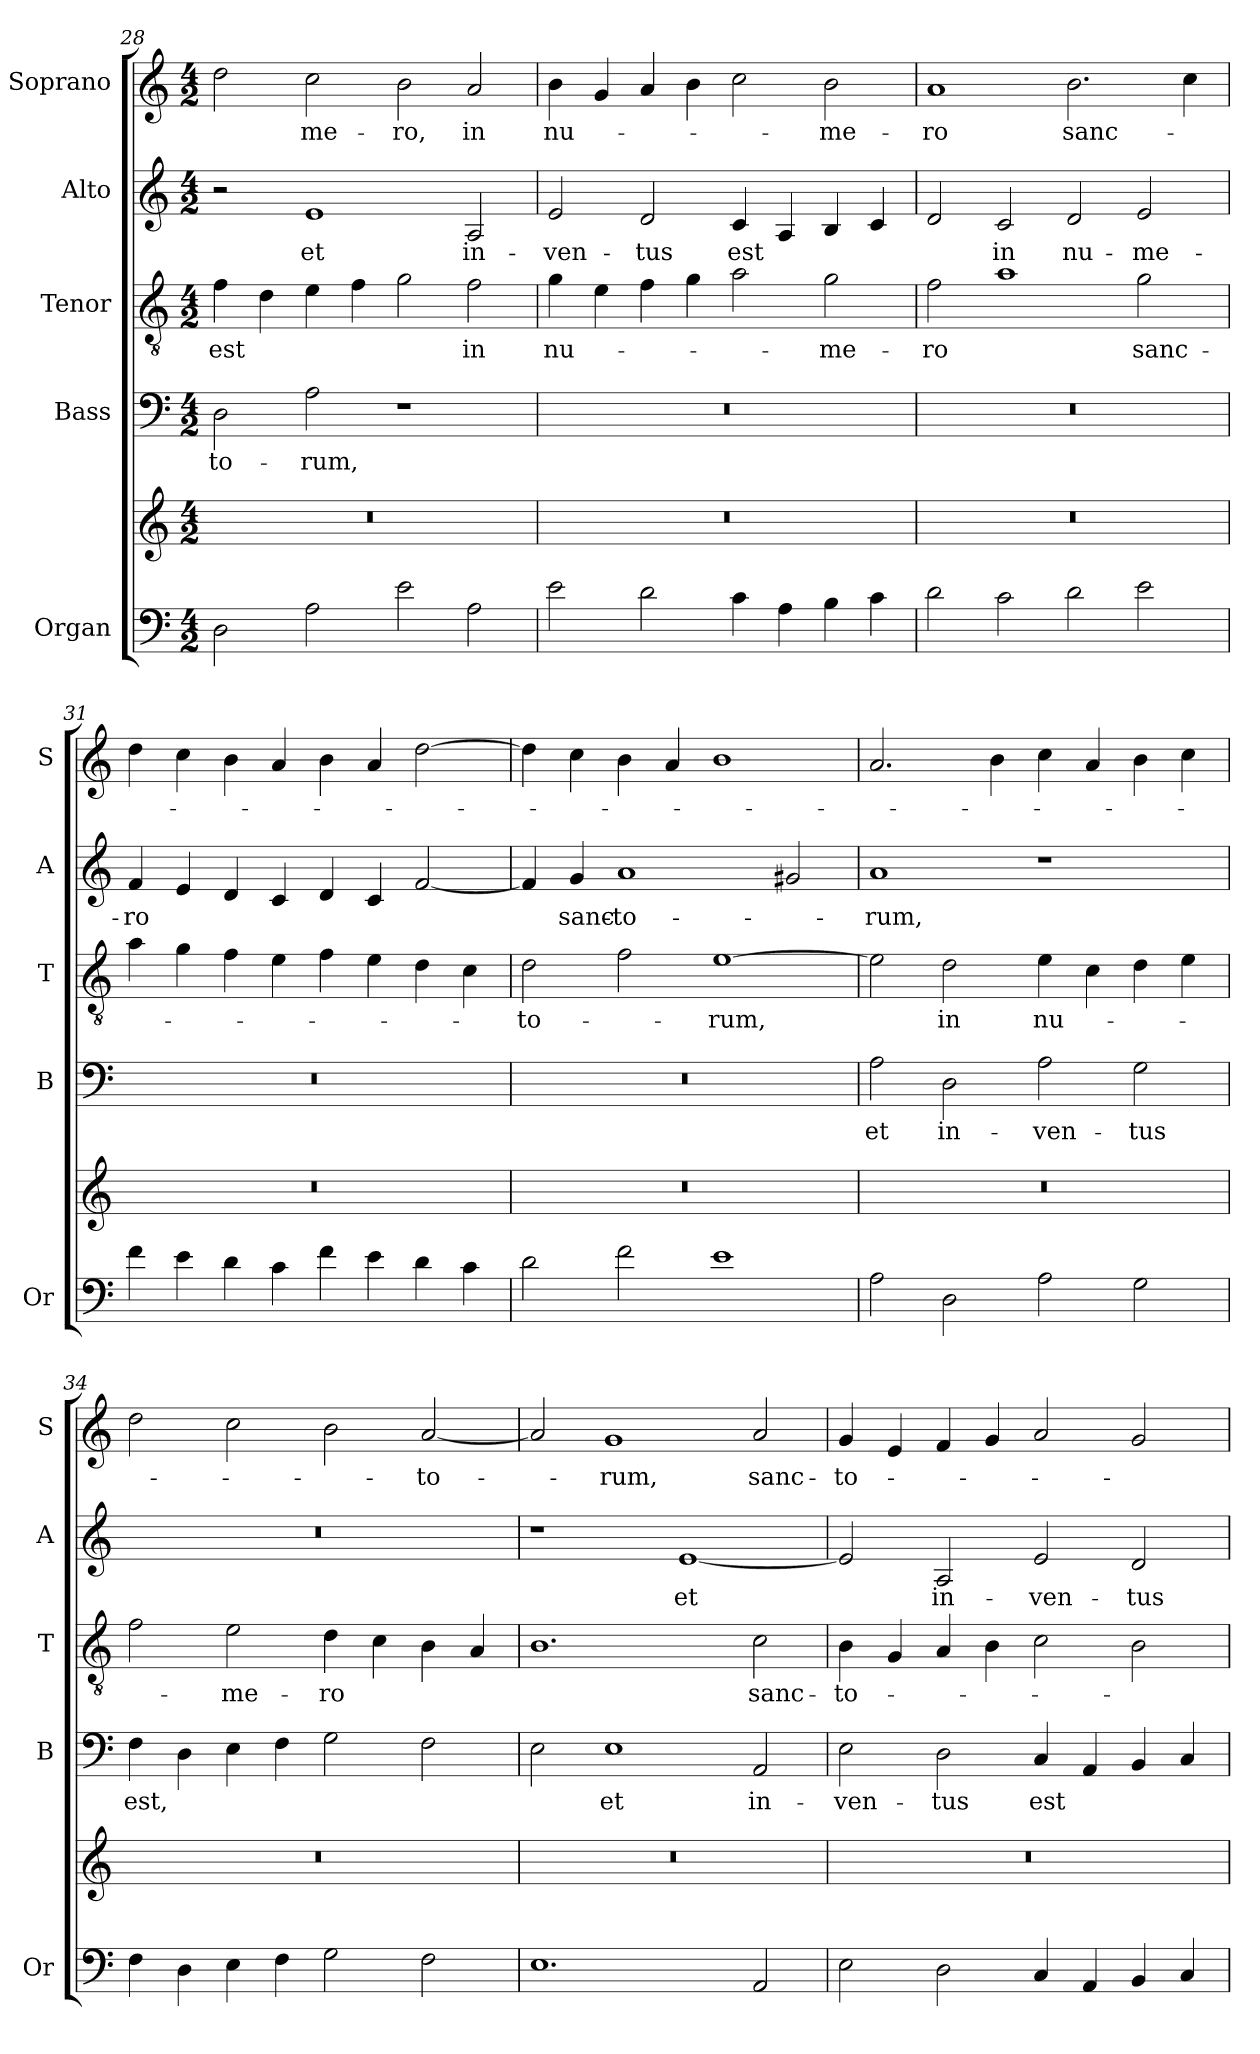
**kern	**kern	**kern	**text	**kern	**text	**kern	**text	**kern	**text
*part5	*part5	*part4	*part4	*part3	*part3	*part2	*part2	*part1	*part1
*staff6	*staff5	*staff4	*staff4	*staff3	*staff3	*staff2	*staff2	*staff1	*staff1
*I"Organ	*	*I"Bass	*	*I"Tenor	*	*I"Alto	*	*I"Soprano	*
*I'Or	*	*I'B	*	*I'T	*	*I'A	*	*I'S	*
*clefF4	*clefG2	*clefF4	*	*clefGv2	*	*clefG2	*	*clefG2	*
*k[]	*k[]	*k[]	*	*k[]	*	*k[]	*	*k[]	*
*C:	*C:	*C:	*	*C:	*	*C:	*	*C:	*
*M4/2	*M4/2	*M4/2	*	*M4/2	*	*M4/2	*	*M4/2	*
=28	=28	=28	=28	=28	=28	=28	=28	=28	=28
!	!	!	!LO:LY:b	!	!LO:LY:b	!	!	!	!
2D\	0r	2D\	-to-	4f\	est	2r	.	2dd\	.
.	.	.	.	4d\	.	.	.	.	.
!	!	!	!LO:LY:b	!	!	!	!LO:LY:b	!	!LO:LY:b
2A\	.	2A\	-rum,	4e\	.	1e	et	2cc\	-me-
.	.	.	.	4f\	.	.	.	.	.
!	!	!	!	!	!	!	!	!	!LO:LY:b
2e\	.	1r	.	2g\	.	.	.	2b\	-ro,
!	!	!	!	!	!LO:LY:b	!	!LO:LY:b	!	!LO:LY:b
2A\	.	.	.	2f\	in	2A/	in-	2a/	in
!!LO:LB:g=z
=29	=29	=29	=29	=29	=29	=29	=29	=29	=29
!	!	!	!	!	!LO:LY:b	!	!LO:LY:b	!	!LO:LY:b
2e\	0r	0r	.	4g\	nu-	2e/	-ven-	4b\	nu-
.	.	.	.	4e\	.	.	.	4g/	.
!	!	!	!	!	!	!	!LO:LY:b	!	!
2d\	.	.	.	4f\	.	2d/	-tus	4a/	.
.	.	.	.	4g\	.	.	.	4b\	.
!	!	!	!	!	!	!	!LO:LY:b	!	!
4c\	.	.	.	2a\	.	4c/	est	2cc\	.
4A\	.	.	.	.	.	4A/	.	.	.
!	!	!	!	!	!LO:LY:b	!	!	!	!LO:LY:b
4B\	.	.	.	2g\	-me-	4B/	.	2b\	-me-
4c\	.	.	.	.	.	4c/	.	.	.
=30	=30	=30	=30	=30	=30	=30	=30	=30	=30
!	!	!	!	!	!LO:LY:b	!	!	!	!LO:LY:b
2d\	0r	0r	.	2f\	-ro	2d/	.	1a	-ro
!	!	!	!	!	!	!	!LO:LY:b	!	!
2c\	.	.	.	1a	.	2c/	in	.	.
!	!	!	!	!	!	!	!LO:LY:b	!	!LO:LY:b
2d\	.	.	.	.	.	2d/	nu-	2.b\	sanc-
!	!	!	!	!	!LO:LY:b	!	!LO:LY:b	!	!
2e\	.	.	.	2g\	sanc-	2e/	-me-	.	.
.	.	.	.	.	.	.	.	4cc\	.
=31	=31	=31	=31	=31	=31	=31	=31	=31	=31
!	!	!	!	!	!	!	!LO:LY:b	!	!
4f\	0r	0r	.	4a\	.	4f/	-ro	4dd\	.
4e\	.	.	.	4g\	.	4e/	.	4cc\	.
4d\	.	.	.	4f\	.	4d/	.	4b\	.
4c\	.	.	.	4e\	.	4c/	.	4a/	.
4f\	.	.	.	4f\	.	4d/	.	4b\	.
4e\	.	.	.	4e\	.	4c/	.	4a/	.
4d\	.	.	.	4d\	.	[2f/	.	[2dd\	.
4c\	.	.	.	4c\	.	.	.	.	.
=32	=32	=32	=32	=32	=32	=32	=32	=32	=32
!	!	!	!	!	!LO:LY:b	!	!	!	!
2d\	0r	0r	.	2d\	-to-	4f/]	.	4dd\]	.
!	!	!	!	!	!	!	!LO:LY:b	!	!
.	.	.	.	.	.	4g/	sanc-	4cc\	.
!	!	!	!	!	!	!	!LO:LY:b	!	!
2f\	.	.	.	2f\	.	1a	-to-	4b\	.
.	.	.	.	.	.	.	.	4a/	.
!	!	!	!	!	!LO:LY:b	!	!	!	!
1e	.	.	.	[1e	-rum,	.	.	1b	.
.	.	.	.	.	.	2g#X/	.	.	.
=33	=33	=33	=33	=33	=33	=33	=33	=33	=33
!	!	!	!LO:LY:b	!	!	!	!LO:LY:b	!	!
2A\	0r	2A\	et	2e\]	.	1a	-rum,	2.a/	.
!	!	!	!LO:LY:b	!	!LO:LY:b	!	!	!	!
2D\	.	2D\	in-	2d\	in	.	.	.	.
.	.	.	.	.	.	.	.	4b\	.
!	!	!	!LO:LY:b	!	!LO:LY:b	!	!	!	!
2A\	.	2A\	-ven-	4e\	nu-	1r	.	4cc\	.
.	.	.	.	4c\	.	.	.	4a/	.
!	!	!	!LO:LY:b	!	!	!	!	!	!
2G\	.	2G\	-tus	4d\	.	.	.	4b\	.
.	.	.	.	4e\	.	.	.	4cc\	.
!!LO:LB:g=z
=34	=34	=34	=34	=34	=34	=34	=34	=34	=34
!	!	!	!LO:LY:b	!	!	!	!	!	!
4F\	0r	4F\	est,	2f\	.	0r	.	2dd\	.
4D\	.	4D\	.	.	.	.	.	.	.
!	!	!	!	!	!LO:LY:b	!	!	!	!
4E\	.	4E\	.	2e\	-me-	.	.	2cc\	.
4F\	.	4F\	.	.	.	.	.	.	.
!	!	!	!	!	!LO:LY:b	!	!	!	!
2G\	.	2G\	.	4d\	-ro	.	.	2b\	.
.	.	.	.	4c\	.	.	.	.	.
!	!	!	!	!	!	!	!	!	!LO:LY:b
2F\	.	2F\	.	4B\	.	.	.	[2a/	-to-
.	.	.	.	4A/	.	.	.	.	.
=35	=35	=35	=35	=35	=35	=35	=35	=35	=35
1.E	0r	2E\	.	1.B	.	1r	.	2a/]	.
!	!	!	!LO:LY:b	!	!	!	!	!	!LO:LY:b
.	.	1E	et	.	.	.	.	1g	-rum,
!	!	!	!	!	!	!	!LO:LY:b	!	!
.	.	.	.	.	.	[1e	et	.	.
!	!	!	!LO:LY:b	!	!LO:LY:b	!	!	!	!LO:LY:b
2AA/	.	2AA/	in-	2c\	sanc-	.	.	2a/	sanc-
=36	=36	=36	=36	=36	=36	=36	=36	=36	=36
!	!	!	!LO:LY:b	!	!LO:LY:b	!	!	!	!LO:LY:b
2E\	0r	2E\	-ven-	4B\	-to-	2e/]	.	4g/	-to-
.	.	.	.	4G/	.	.	.	4e/	.
!	!	!	!LO:LY:b	!	!	!	!LO:LY:b	!	!
2D\	.	2D\	-tus	4A/	.	2A/	in-	4f/	.
.	.	.	.	4B\	.	.	.	4g/	.
!	!	!	!LO:LY:b	!	!	!	!LO:LY:b	!	!
4C/	.	4C/	est	2c\	.	2e/	-ven-	2a/	.
4AA/	.	4AA/	.	.	.	.	.	.	.
!	!	!	!	!	!	!	!LO:LY:b	!	!
4BB/	.	4BB/	.	2B\	.	2d/	-tus	2g/	.
4C/	.	4C/	.	.	.	.	.	.	.
=	=	=	=	=	=	=	=	=	=
*-	*-	*-	*-	*-	*-	*-	*-	*-	*-
